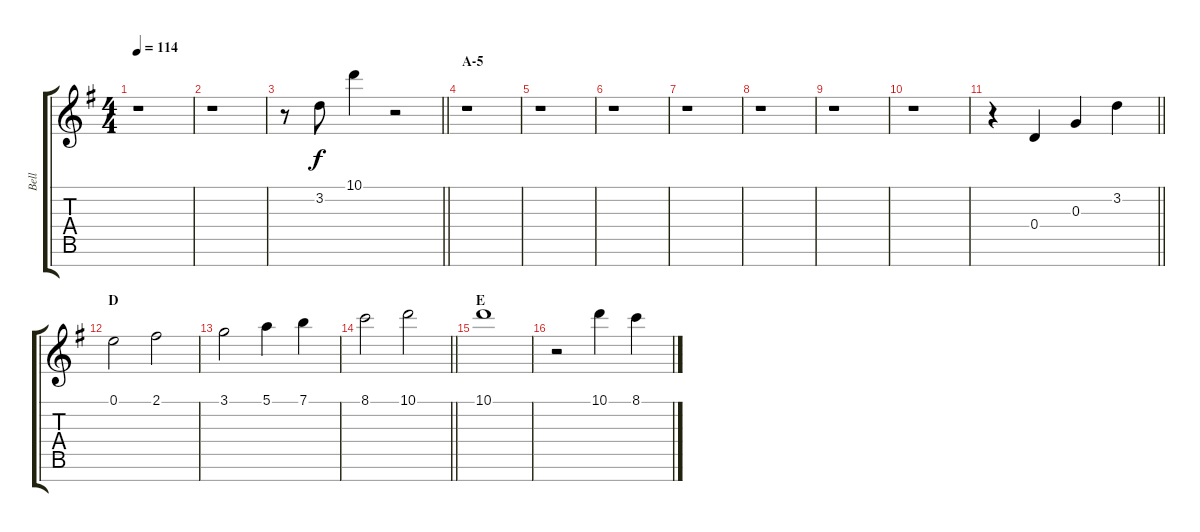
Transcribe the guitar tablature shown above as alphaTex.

\track ("Bell" "Bell") {instrument tubularbells}
\staff {score tabs}
\tuning (E5 B4 G4 D4 A3 E3 B2) {hide}
\ts (4 4)
\tempo 114
\clef g2
\ks g
r.1{dy f} |
r.1 |
\barLineRight lightlight
r.8 3.2.8 10.1.4 r.2 |
\section ("" "A-5")
r.1 |
r.1 |
r.1 |
r.1 |
r.1 |
r.1 |
r.1 |
\barLineRight lightlight
r.4 0.4.4 0.3.4 3.2.4 |
\section ("" "D")
0.1.2 2.1.2 |
3.1.2 5.1.4 7.1.4 |
\barLineRight lightlight
8.1.2 10.1.2 |
\section ("" "E")
10.1.1 |
r.2 10.1.4 8.1.4
